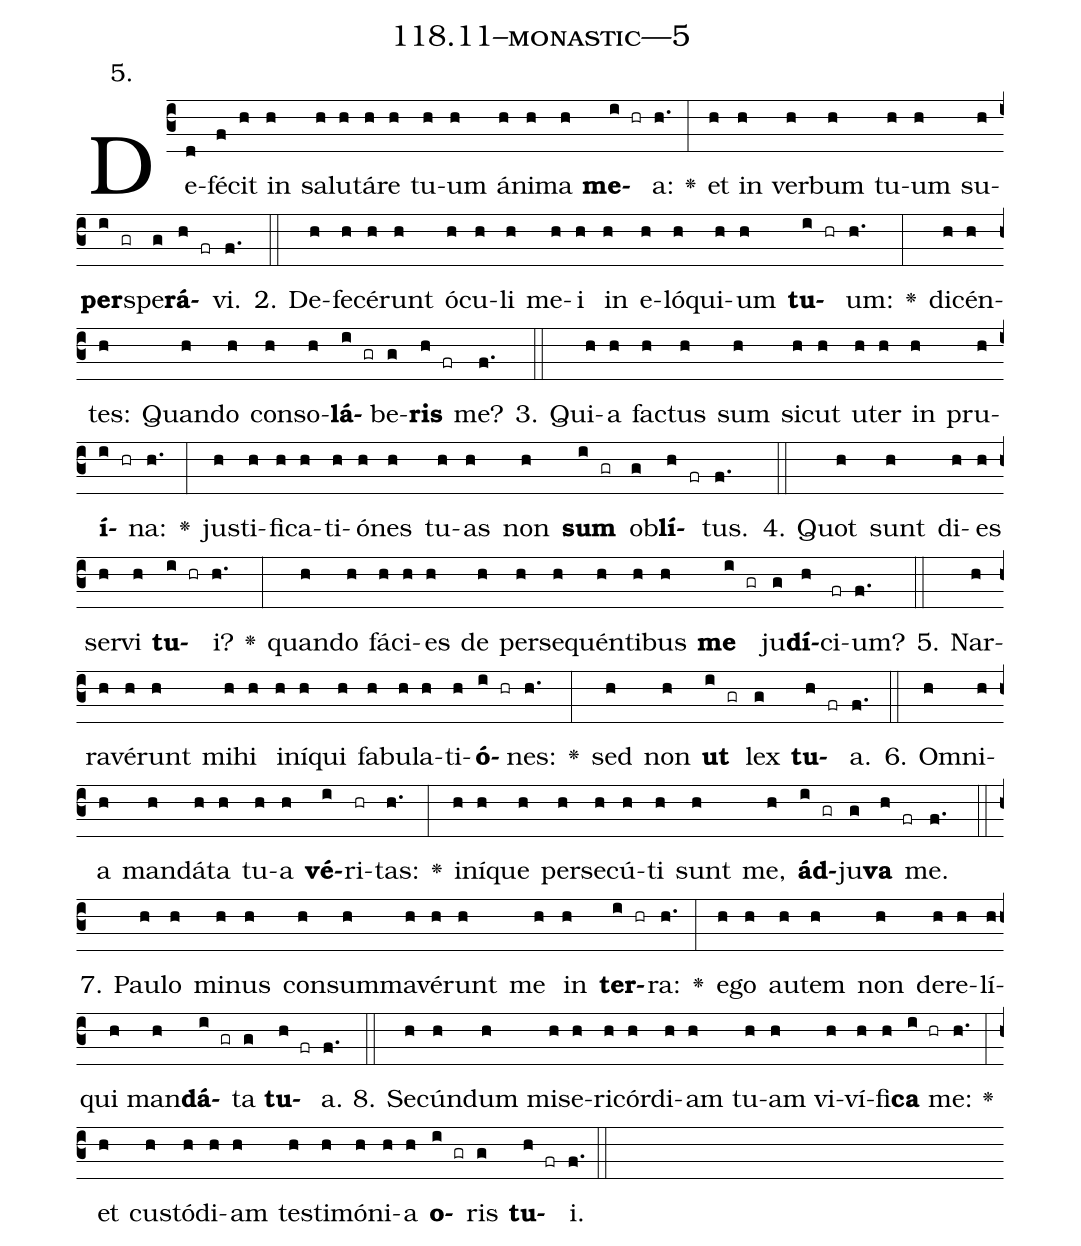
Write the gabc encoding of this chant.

name: 118.11--monastic---5;
annotation: 5.;
%%
(c3)De(d)fé(f)cit(h) in(h) sa(h)lu(h)tá(h)re(h) tu(h)um(h) á(h)ni(h)ma(h) <b>me</b>(i hr)a:(h.) <v>\greheightstar</v>(:) et(h) in(h) ver(h)bum(h) tu(h)um(h) su(h)<b>per</b>(i gr)spe(g)<b>rá</b>(h fr)vi.(f.) (::)
2. De(h)fe(h)cé(h)runt(h) ó(h)cu(h)li(h) me(h)i(h) in(h) e(h)ló(h)qui(h)um(h) <b>tu</b>(i hr)um:(h.) <v>\greheightstar</v>(:) di(h)cén(h)tes:(h) Quan(h)do(h) con(h)so(h)<b>lá</b>(i gr)be(g)<b>ris</b>(h fr) me?(f.) (::)
3. Qui(h)a(h) fac(h)tus(h) sum(h) sic(h)ut(h) u(h)ter(h) in(h) pru(h)<b>í</b>(i hr)na:(h.) <v>\greheightstar</v>(:) jus(h)ti(h)fi(h)ca(h)ti(h)ó(h)nes(h) tu(h)as(h) non(h) <b>sum</b>(i gr) ob(g)<b>lí</b>(h fr)tus.(f.) (::)
4. Quot(h) sunt(h) di(h)es(h) ser(h)vi(h) <b>tu</b>(i hr)i?(h.) <v>\greheightstar</v>(:) quan(h)do(h) fá(h)ci(h)es(h) de(h) per(h)se(h)quén(h)ti(h)bus(h) <b>me</b>(i gr) ju(g)<b>dí</b>(h)ci(fr)um?(f.) (::)
5. Nar(h)ra(h)vé(h)runt(h) mi(h)hi(h) in(h)í(h)qui(h) fa(h)bu(h)la(h)ti(h)<b>ó</b>(i hr)nes:(h.) <v>\greheightstar</v>(:) sed(h) non(h) <b>ut</b>(i gr) lex(g) <b>tu</b>(h fr)a.(f.) (::)
6. Om(h)ni(h)a(h) man(h)dá(h)ta(h) tu(h)a(h) <b>vé</b>(i)ri(hr)tas:(h.) <v>\greheightstar</v>(:) in(h)í(h)que(h) per(h)se(h)cú(h)ti(h) sunt(h) me,(h) <b>ád</b>(i gr)ju(g)<b>va</b>(h fr) me.(f.) (::)
7. Pau(h)lo(h) mi(h)nus(h) con(h)sum(h)ma(h)vé(h)runt(h) me(h) in(h) <b>ter</b>(i hr)ra:(h.) <v>\greheightstar</v>(:) e(h)go(h) au(h)tem(h) non(h) de(h)re(h)lí(h)qui(h) man(h)<b>dá</b>(i gr)ta(g) <b>tu</b>(h fr)a.(f.) (::)
8. Se(h)cún(h)dum(h) mi(h)se(h)ri(h)cór(h)di(h)am(h) tu(h)am(h) vi(h)ví(h)fi(h)<b>ca</b>(i hr) me:(h.) <v>\greheightstar</v>(:) et(h) cus(h)tó(h)di(h)am(h) tes(h)ti(h)mó(h)ni(h)a(h) <b>o</b>(i gr)ris(g) <b>tu</b>(h fr)i.(f.) (::)
